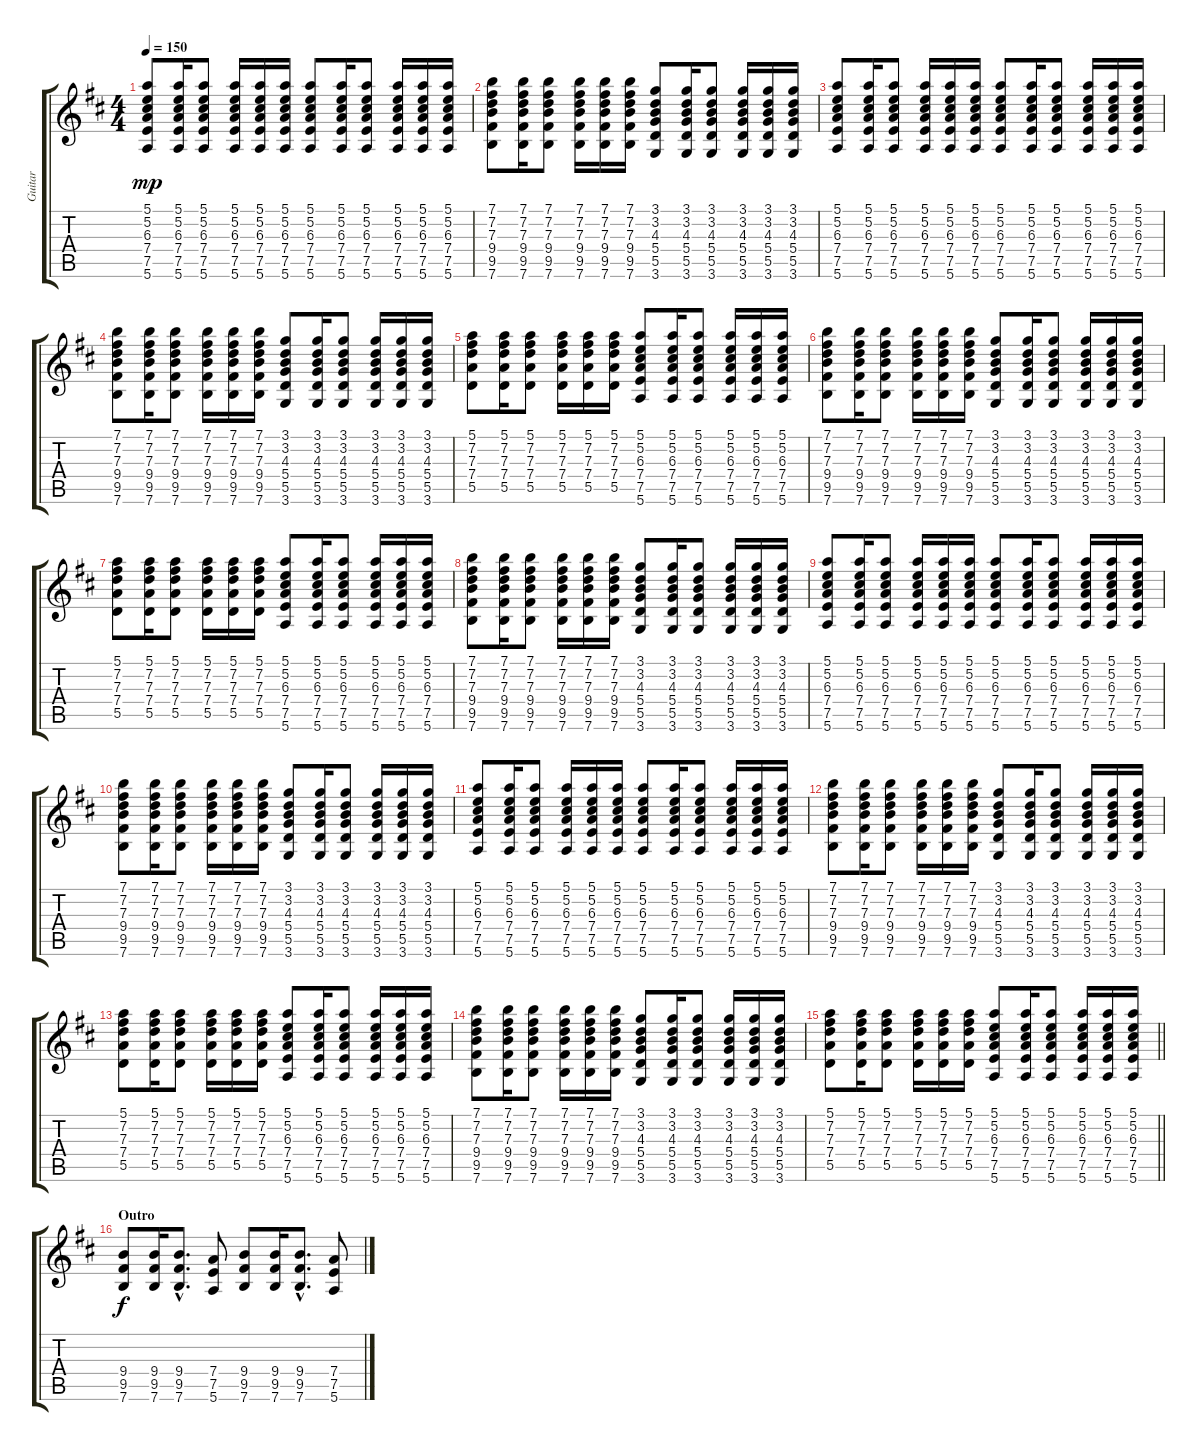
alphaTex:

\track ("Guitar" "Guitar") {instrument distortionguitar}
\staff {score tabs}
\tuning (E4 B3 G3 D3 A2 E2) {hide}
\ts (4 4)
\tempo 150
\clef g2
\ks bminor
(5.1 5.2 6.3 7.4 7.5 5.6).8{dy mp} (5.1 5.2 6.3 7.4 7.5 5.6).16 (5.1 5.2 6.3 7.4 7.5 5.6).8 (5.1 5.2 6.3 7.4 7.5 5.6).16 (5.1 5.2 6.3 7.4 7.5 5.6).16 (5.1 5.2 6.3 7.4 7.5 5.6).16 (5.1 5.2 6.3 7.4 7.5 5.6).8 (5.1 5.2 6.3 7.4 7.5 5.6).16 (5.1 5.2 6.3 7.4 7.5 5.6).8 (5.1 5.2 6.3 7.4 7.5 5.6).16 (5.1 5.2 6.3 7.4 7.5 5.6).16 (5.1 5.2 6.3 7.4 7.5 5.6).16 |
(7.1 7.2 7.3 9.4 9.5 7.6).8 (7.1 7.2 7.3 9.4 9.5 7.6).16 (7.1 7.2 7.3 9.4 9.5 7.6).8 (7.1 7.2 7.3 9.4 9.5 7.6).16 (7.1 7.2 7.3 9.4 9.5 7.6).16 (7.1 7.2 7.3 9.4 9.5 7.6).16 (3.1 3.2 4.3 5.4 5.5 3.6).8 (3.1 3.2 4.3 5.4 5.5 3.6).16 (3.1 3.2 4.3 5.4 5.5 3.6).8 (3.1 3.2 4.3 5.4 5.5 3.6).16 (3.1 3.2 4.3 5.4 5.5 3.6).16 (3.1 3.2 4.3 5.4 5.5 3.6).16 |
(5.1 5.2 6.3 7.4 7.5 5.6).8 (5.1 5.2 6.3 7.4 7.5 5.6).16 (5.1 5.2 6.3 7.4 7.5 5.6).8 (5.1 5.2 6.3 7.4 7.5 5.6).16 (5.1 5.2 6.3 7.4 7.5 5.6).16 (5.1 5.2 6.3 7.4 7.5 5.6).16 (5.1 5.2 6.3 7.4 7.5 5.6).8 (5.1 5.2 6.3 7.4 7.5 5.6).16 (5.1 5.2 6.3 7.4 7.5 5.6).8 (5.1 5.2 6.3 7.4 7.5 5.6).16 (5.1 5.2 6.3 7.4 7.5 5.6).16 (5.1 5.2 6.3 7.4 7.5 5.6).16 |
(7.1 7.2 7.3 9.4 9.5 7.6).8 (7.1 7.2 7.3 9.4 9.5 7.6).16 (7.1 7.2 7.3 9.4 9.5 7.6).8 (7.1 7.2 7.3 9.4 9.5 7.6).16 (7.1 7.2 7.3 9.4 9.5 7.6).16 (7.1 7.2 7.3 9.4 9.5 7.6).16 (3.1 3.2 4.3 5.4 5.5 3.6).8 (3.1 3.2 4.3 5.4 5.5 3.6).16 (3.1 3.2 4.3 5.4 5.5 3.6).8 (3.1 3.2 4.3 5.4 5.5 3.6).16 (3.1 3.2 4.3 5.4 5.5 3.6).16 (3.1 3.2 4.3 5.4 5.5 3.6).16 |
(5.1 7.2 7.3 7.4 5.5).8 (5.1 7.2 7.3 7.4 5.5).16 (5.1 7.2 7.3 7.4 5.5).8 (5.1 7.2 7.3 7.4 5.5).16 (5.1 7.2 7.3 7.4 5.5).16 (5.1 7.2 7.3 7.4 5.5).16 (5.1 5.2 6.3 7.4 7.5 5.6).8 (5.1 5.2 6.3 7.4 7.5 5.6).16 (5.1 5.2 6.3 7.4 7.5 5.6).8 (5.1 5.2 6.3 7.4 7.5 5.6).16 (5.1 5.2 6.3 7.4 7.5 5.6).16 (5.1 5.2 6.3 7.4 7.5 5.6).16 |
(7.1 7.2 7.3 9.4 9.5 7.6).8 (7.1 7.2 7.3 9.4 9.5 7.6).16 (7.1 7.2 7.3 9.4 9.5 7.6).8 (7.1 7.2 7.3 9.4 9.5 7.6).16 (7.1 7.2 7.3 9.4 9.5 7.6).16 (7.1 7.2 7.3 9.4 9.5 7.6).16 (3.1 3.2 4.3 5.4 5.5 3.6).8 (3.1 3.2 4.3 5.4 5.5 3.6).16 (3.1 3.2 4.3 5.4 5.5 3.6).8 (3.1 3.2 4.3 5.4 5.5 3.6).16 (3.1 3.2 4.3 5.4 5.5 3.6).16 (3.1 3.2 4.3 5.4 5.5 3.6).16 |
(5.1 7.2 7.3 7.4 5.5).8 (5.1 7.2 7.3 7.4 5.5).16 (5.1 7.2 7.3 7.4 5.5).8 (5.1 7.2 7.3 7.4 5.5).16 (5.1 7.2 7.3 7.4 5.5).16 (5.1 7.2 7.3 7.4 5.5).16 (5.1 5.2 6.3 7.4 7.5 5.6).8 (5.1 5.2 6.3 7.4 7.5 5.6).16 (5.1 5.2 6.3 7.4 7.5 5.6).8 (5.1 5.2 6.3 7.4 7.5 5.6).16 (5.1 5.2 6.3 7.4 7.5 5.6).16 (5.1 5.2 6.3 7.4 7.5 5.6).16 |
(7.1 7.2 7.3 9.4 9.5 7.6).8 (7.1 7.2 7.3 9.4 9.5 7.6).16 (7.1 7.2 7.3 9.4 9.5 7.6).8 (7.1 7.2 7.3 9.4 9.5 7.6).16 (7.1 7.2 7.3 9.4 9.5 7.6).16 (7.1 7.2 7.3 9.4 9.5 7.6).16 (3.1 3.2 4.3 5.4 5.5 3.6).8 (3.1 3.2 4.3 5.4 5.5 3.6).16 (3.1 3.2 4.3 5.4 5.5 3.6).8 (3.1 3.2 4.3 5.4 5.5 3.6).16 (3.1 3.2 4.3 5.4 5.5 3.6).16 (3.1 3.2 4.3 5.4 5.5 3.6).16 |
(5.1 5.2 6.3 7.4 7.5 5.6).8 (5.1 5.2 6.3 7.4 7.5 5.6).16 (5.1 5.2 6.3 7.4 7.5 5.6).8 (5.1 5.2 6.3 7.4 7.5 5.6).16 (5.1 5.2 6.3 7.4 7.5 5.6).16 (5.1 5.2 6.3 7.4 7.5 5.6).16 (5.1 5.2 6.3 7.4 7.5 5.6).8 (5.1 5.2 6.3 7.4 7.5 5.6).16 (5.1 5.2 6.3 7.4 7.5 5.6).8 (5.1 5.2 6.3 7.4 7.5 5.6).16 (5.1 5.2 6.3 7.4 7.5 5.6).16 (5.1 5.2 6.3 7.4 7.5 5.6).16 |
(7.1 7.2 7.3 9.4 9.5 7.6).8 (7.1 7.2 7.3 9.4 9.5 7.6).16 (7.1 7.2 7.3 9.4 9.5 7.6).8 (7.1 7.2 7.3 9.4 9.5 7.6).16 (7.1 7.2 7.3 9.4 9.5 7.6).16 (7.1 7.2 7.3 9.4 9.5 7.6).16 (3.1 3.2 4.3 5.4 5.5 3.6).8 (3.1 3.2 4.3 5.4 5.5 3.6).16 (3.1 3.2 4.3 5.4 5.5 3.6).8 (3.1 3.2 4.3 5.4 5.5 3.6).16 (3.1 3.2 4.3 5.4 5.5 3.6).16 (3.1 3.2 4.3 5.4 5.5 3.6).16 |
(5.1 5.2 6.3 7.4 7.5 5.6).8 (5.1 5.2 6.3 7.4 7.5 5.6).16 (5.1 5.2 6.3 7.4 7.5 5.6).8 (5.1 5.2 6.3 7.4 7.5 5.6).16 (5.1 5.2 6.3 7.4 7.5 5.6).16 (5.1 5.2 6.3 7.4 7.5 5.6).16 (5.1 5.2 6.3 7.4 7.5 5.6).8 (5.1 5.2 6.3 7.4 7.5 5.6).16 (5.1 5.2 6.3 7.4 7.5 5.6).8 (5.1 5.2 6.3 7.4 7.5 5.6).16 (5.1 5.2 6.3 7.4 7.5 5.6).16 (5.1 5.2 6.3 7.4 7.5 5.6).16 |
(7.1 7.2 7.3 9.4 9.5 7.6).8 (7.1 7.2 7.3 9.4 9.5 7.6).16 (7.1 7.2 7.3 9.4 9.5 7.6).8 (7.1 7.2 7.3 9.4 9.5 7.6).16 (7.1 7.2 7.3 9.4 9.5 7.6).16 (7.1 7.2 7.3 9.4 9.5 7.6).16 (3.1 3.2 4.3 5.4 5.5 3.6).8 (3.1 3.2 4.3 5.4 5.5 3.6).16 (3.1 3.2 4.3 5.4 5.5 3.6).8 (3.1 3.2 4.3 5.4 5.5 3.6).16 (3.1 3.2 4.3 5.4 5.5 3.6).16 (3.1 3.2 4.3 5.4 5.5 3.6).16 |
(5.1 7.2 7.3 7.4 5.5).8 (5.1 7.2 7.3 7.4 5.5).16 (5.1 7.2 7.3 7.4 5.5).8 (5.1 7.2 7.3 7.4 5.5).16 (5.1 7.2 7.3 7.4 5.5).16 (5.1 7.2 7.3 7.4 5.5).16 (5.1 5.2 6.3 7.4 7.5 5.6).8 (5.1 5.2 6.3 7.4 7.5 5.6).16 (5.1 5.2 6.3 7.4 7.5 5.6).8 (5.1 5.2 6.3 7.4 7.5 5.6).16 (5.1 5.2 6.3 7.4 7.5 5.6).16 (5.1 5.2 6.3 7.4 7.5 5.6).16 |
(7.1 7.2 7.3 9.4 9.5 7.6).8 (7.1 7.2 7.3 9.4 9.5 7.6).16 (7.1 7.2 7.3 9.4 9.5 7.6).8 (7.1 7.2 7.3 9.4 9.5 7.6).16 (7.1 7.2 7.3 9.4 9.5 7.6).16 (7.1 7.2 7.3 9.4 9.5 7.6).16 (3.1 3.2 4.3 5.4 5.5 3.6).8 (3.1 3.2 4.3 5.4 5.5 3.6).16 (3.1 3.2 4.3 5.4 5.5 3.6).8 (3.1 3.2 4.3 5.4 5.5 3.6).16 (3.1 3.2 4.3 5.4 5.5 3.6).16 (3.1 3.2 4.3 5.4 5.5 3.6).16 |
\barLineRight lightlight
(5.1 7.2 7.3 7.4 5.5).8 (5.1 7.2 7.3 7.4 5.5).16 (5.1 7.2 7.3 7.4 5.5).8 (5.1 7.2 7.3 7.4 5.5).16 (5.1 7.2 7.3 7.4 5.5).16 (5.1 7.2 7.3 7.4 5.5).16 (5.1 5.2 6.3 7.4 7.5 5.6).8 (5.1 5.2 6.3 7.4 7.5 5.6).16 (5.1 5.2 6.3 7.4 7.5 5.6).8 (5.1 5.2 6.3 7.4 7.5 5.6).16 (5.1 5.2 6.3 7.4 7.5 5.6).16 (5.1 5.2 6.3 7.4 7.5 5.6).16 |
\section ("" "Outro")
(9.4 9.5 7.6).8{dy f} (9.4 9.5 7.6).16 (9.4{hac} 9.5{hac} 7.6{hac}).8{d} (7.4 7.5 5.6).8 (9.4 9.5 7.6).8 (9.4 9.5 7.6).16 (9.4{hac} 9.5{hac} 7.6{hac}).8{d} (7.4 7.5 5.6).8
